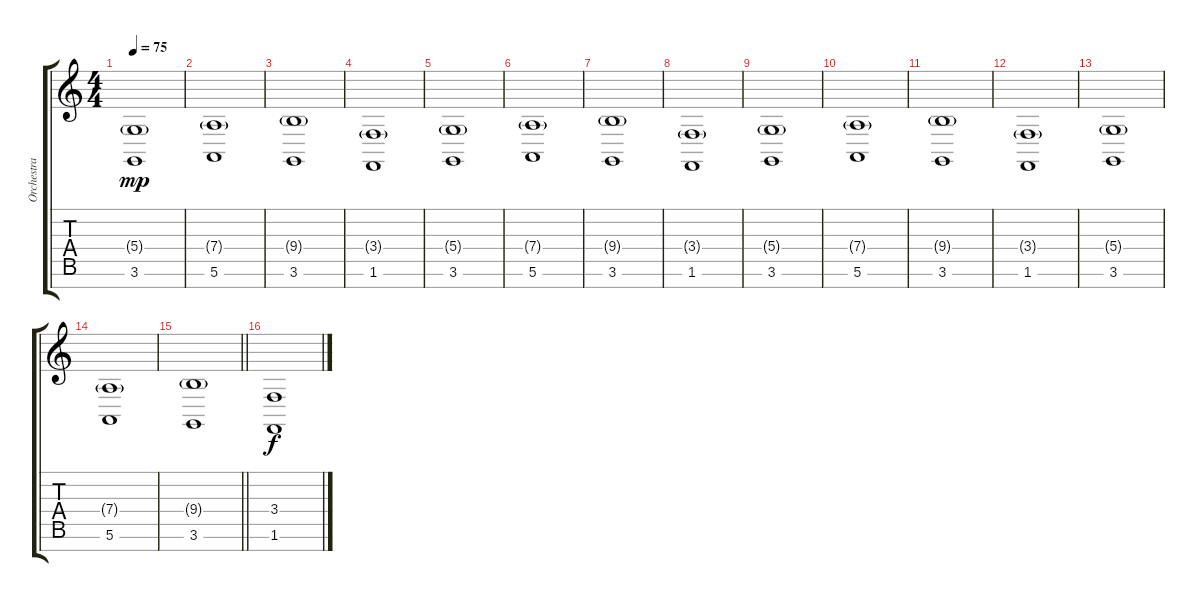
\track ("Orchestra" "Orchestra") {instrument tremolostrings}
\staff {score tabs}
\tuning (E4 B3 G3 D3 A2 E2 B1) {hide}
\ts (4 4)
\tempo 75
\clef g2
\ks c
(5.4{g} 3.6).1{dy mp} |
(7.4{g} 5.6).1 |
(9.4{g} 3.6).1 |
(3.4{g} 1.6).1 |
(5.4{g} 3.6).1 |
(7.4{g} 5.6).1 |
(9.4{g} 3.6).1 |
(3.4{g} 1.6).1 |
(5.4{g} 3.6).1 |
(7.4{g} 5.6).1 |
(9.4{g} 3.6).1 |
(3.4{g} 1.6).1 |
(5.4{g} 3.6).1 |
(7.4{g} 5.6).1 |
\barLineRight lightlight
(9.4{g} 3.6).1 |
\section ("" "")
(3.4 1.6).1{dy f}
